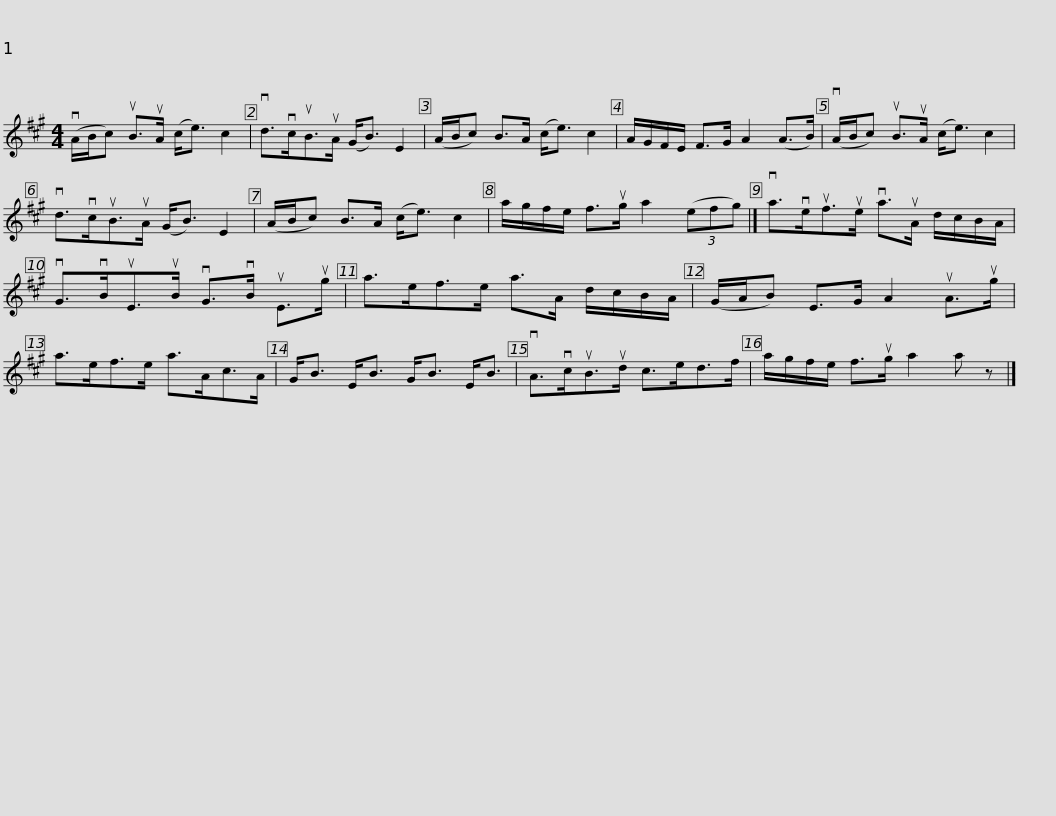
X:1
L:1/8
M:4/4
I:linebreak $
K:A
V:1 treble
V:1
 (vA/B/c) uB>uA (c<e) c2 | vd>vcuB>uA (G<B) E2 | (A/B/c) B>A (c<e) c2 | A/G/F/E/ F>G A2 (A>B) | (vA/B/c) uB>uA (c<e) c2 |$ %5
 vd>vcuB>uA (G<B) E2 | (A/B/c) B>A (c<e) c2 | a/g/f/e/ f>ug a2 (3(efg) |] va>veuf>ue va>uA d/c/B/A/ |$ vG>vBuE>uB vG>vB uE>ug | %10
 a>ef>e a>A d/c/B/A/ | (G/A/B) E>G A2 uA>ug | a>ef>e a>Ac>A |$ G<B E<B G<B E<B | vA>vcuB>ud c>ed>f | %15
 a/g/f/e/ f>ug a2 a z |] %16
